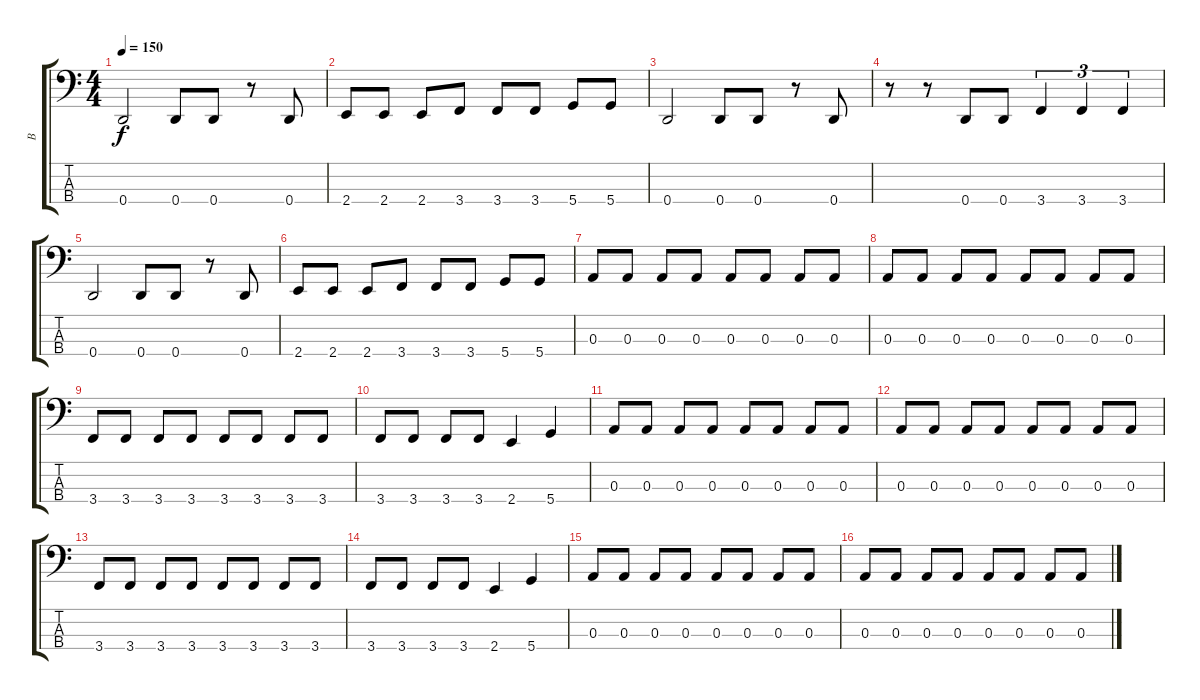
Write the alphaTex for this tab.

\track ("B" "B") {instrument electricbassfinger}
\staff {score tabs}
\tuning (G2 D2 A1 D1) {hide}
\ts (4 4)
\tempo 150
\clef f4
\ks c
0.4.2{dy f} 0.4.8 0.4.8 r.8 0.4.8 |
2.4.8 2.4.8 2.4.8 3.4.8 3.4.8 3.4.8 5.4.8 5.4.8 |
0.4.2 0.4.8 0.4.8 r.8 0.4.8 |
r.8 r.8 0.4.8 0.4.8 3.4.4{tu (3 2)} 3.4.4{tu (3 2)} 3.4.4{tu (3 2)} |
0.4.2 0.4.8 0.4.8 r.8 0.4.8 |
2.4.8 2.4.8 2.4.8 3.4.8 3.4.8 3.4.8 5.4.8 5.4.8 |
0.3.8 0.3.8 0.3.8 0.3.8 0.3.8 0.3.8 0.3.8 0.3.8 |
0.3.8 0.3.8 0.3.8 0.3.8 0.3.8 0.3.8 0.3.8 0.3.8 |
3.4.8 3.4.8 3.4.8 3.4.8 3.4.8 3.4.8 3.4.8 3.4.8 |
3.4.8 3.4.8 3.4.8 3.4.8 2.4.4 5.4.4 |
0.3.8 0.3.8 0.3.8 0.3.8 0.3.8 0.3.8 0.3.8 0.3.8 |
0.3.8 0.3.8 0.3.8 0.3.8 0.3.8 0.3.8 0.3.8 0.3.8 |
3.4.8 3.4.8 3.4.8 3.4.8 3.4.8 3.4.8 3.4.8 3.4.8 |
3.4.8 3.4.8 3.4.8 3.4.8 2.4.4 5.4.4 |
0.3.8 0.3.8 0.3.8 0.3.8 0.3.8 0.3.8 0.3.8 0.3.8 |
0.3.8 0.3.8 0.3.8 0.3.8 0.3.8 0.3.8 0.3.8 0.3.8
